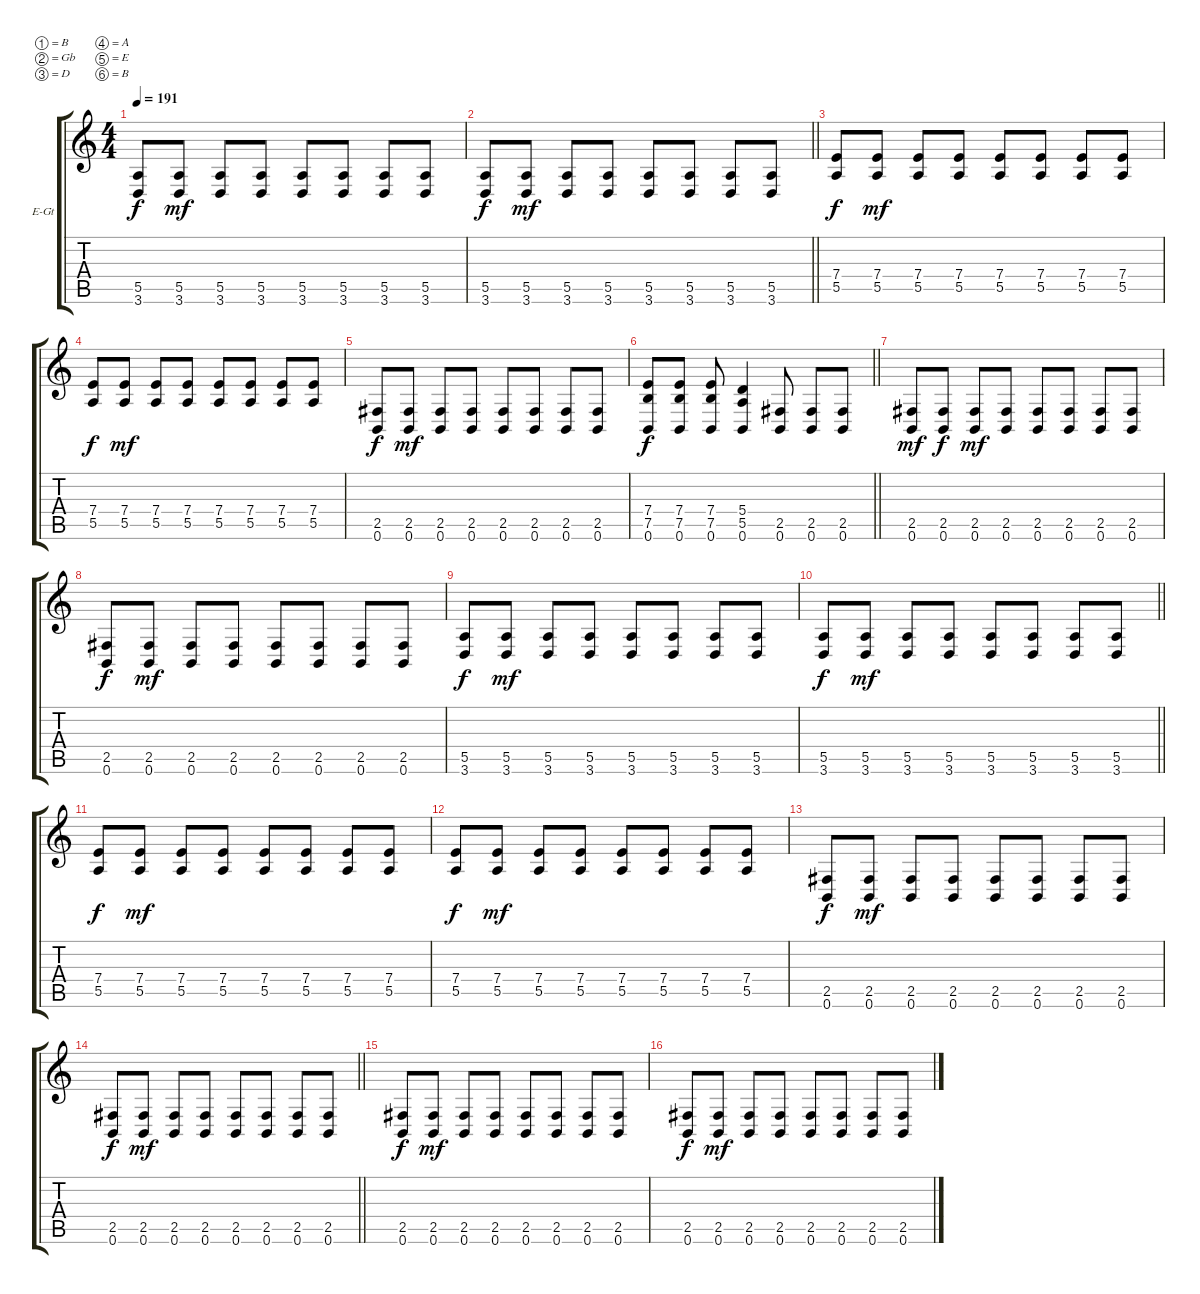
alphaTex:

\bracketExtendMode groupsimilarinstruments
\firstSystemTrackNameOrientation horizontal
\otherSystemsTrackNameOrientation horizontal
\track ("Guitar Rhythm" "E-Gt") {instrument distortionguitar}
\staff {score tabs}
\tuning (B3 Gb3 D3 A2 E2 B1)
\ts (4 4)
\tempo 191
\clef g2
\ks c
(5.5 3.6).8{dy f} (5.5 3.6).8{dy mf} (5.5 3.6).8 (5.5 3.6).8 (5.5 3.6).8 (5.5 3.6).8 (5.5 3.6).8 (5.5 3.6).8 |
\barLineRight lightlight
(5.5 3.6).8{dy f} (5.5 3.6).8{dy mf} (5.5 3.6).8 (5.5 3.6).8 (5.5 3.6).8 (5.5 3.6).8 (5.5 3.6).8 (5.5 3.6).8 |
(7.4 5.5).8{dy f} (7.4 5.5).8{dy mf} (7.4 5.5).8 (7.4 5.5).8 (7.4 5.5).8 (7.4 5.5).8 (7.4 5.5).8 (7.4 5.5).8 |
(7.4 5.5).8{dy f} (7.4 5.5).8{dy mf} (7.4 5.5).8 (7.4 5.5).8 (7.4 5.5).8 (7.4 5.5).8 (7.4 5.5).8 (7.4 5.5).8 |
(2.5 0.6).8{dy f} (2.5 0.6).8{dy mf} (2.5 0.6).8 (2.5 0.6).8 (2.5 0.6).8 (2.5 0.6).8 (2.5 0.6).8 (2.5 0.6).8 |
\barLineRight lightlight
(7.4 7.5 0.6).8{dy f} (7.4 7.5 0.6).8 (7.4 7.5 0.6).8 (5.4 5.5 0.6).4 (2.5 0.6).8 (2.5 0.6).8 (2.5 0.6).8 |
\section ("" "")
(2.5 0.6).8{dy mf} (2.5 0.6).8{dy f} (2.5 0.6).8{dy mf} (2.5 0.6).8 (2.5 0.6).8 (2.5 0.6).8 (2.5 0.6).8 (2.5 0.6).8 |
(2.5 0.6).8{dy f} (2.5 0.6).8{dy mf} (2.5 0.6).8 (2.5 0.6).8 (2.5 0.6).8 (2.5 0.6).8 (2.5 0.6).8 (2.5 0.6).8 |
(5.5 3.6).8{dy f} (5.5 3.6).8{dy mf} (5.5 3.6).8 (5.5 3.6).8 (5.5 3.6).8 (5.5 3.6).8 (5.5 3.6).8 (5.5 3.6).8 |
\barLineRight lightlight
(5.5 3.6).8{dy f} (5.5 3.6).8{dy mf} (5.5 3.6).8 (5.5 3.6).8 (5.5 3.6).8 (5.5 3.6).8 (5.5 3.6).8 (5.5 3.6).8 |
(7.4 5.5).8{dy f} (7.4 5.5).8{dy mf} (7.4 5.5).8 (7.4 5.5).8 (7.4 5.5).8 (7.4 5.5).8 (7.4 5.5).8 (7.4 5.5).8 |
(7.4 5.5).8{dy f} (7.4 5.5).8{dy mf} (7.4 5.5).8 (7.4 5.5).8 (7.4 5.5).8 (7.4 5.5).8 (7.4 5.5).8 (7.4 5.5).8 |
(2.5 0.6).8{dy f} (2.5 0.6).8{dy mf} (2.5 0.6).8 (2.5 0.6).8 (2.5 0.6).8 (2.5 0.6).8 (2.5 0.6).8 (2.5 0.6).8 |
\barLineRight lightlight
(2.5 0.6).8{dy f} (2.5 0.6).8{dy mf} (2.5 0.6).8 (2.5 0.6).8 (2.5 0.6).8 (2.5 0.6).8 (2.5 0.6).8 (2.5 0.6).8 |
\section ("" "")
(2.5 0.6).8{dy f} (2.5 0.6).8{dy mf} (2.5 0.6).8 (2.5 0.6).8 (2.5 0.6).8 (2.5 0.6).8 (2.5 0.6).8 (2.5 0.6).8 |
(2.5 0.6).8{dy f} (2.5 0.6).8{dy mf} (2.5 0.6).8 (2.5 0.6).8 (2.5 0.6).8 (2.5 0.6).8 (2.5 0.6).8 (2.5 0.6).8
